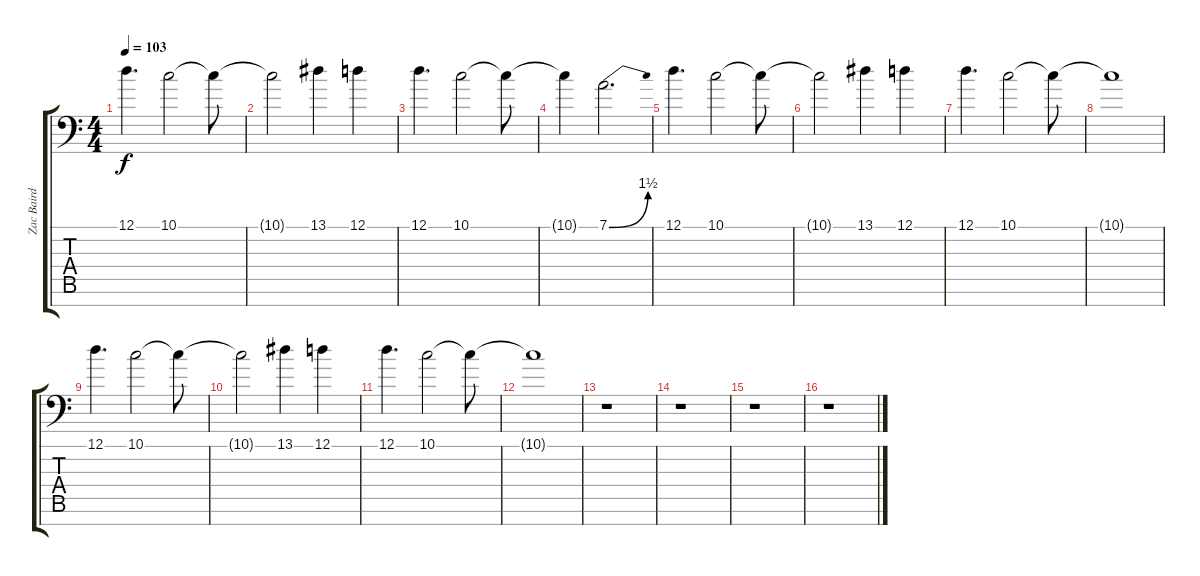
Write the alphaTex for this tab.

\track ("Zac Baird" "Zac Baird") {instrument pad5bowed}
\staff {score tabs}
\tuning (D4 A3 F3 C3 G2 D2 A1) {hide}
\ts (4 4)
\tempo 103
\clef f4
\ks c
12.1.4{d dy f instrument pad5bowed} 10.1.2 10.1{t}.8 |
10.1{t}.2 13.1.4 12.1.4 |
12.1.4{d} 10.1.2 10.1{t}.8 |
10.1{t}.4 7.1{be (bend 0 0 60 6)}.2{d} |
12.1.4{d} 10.1.2 10.1{t}.8 |
10.1{t}.2 13.1.4 12.1.4 |
12.1.4{d} 10.1.2 10.1{t}.8 |
10.1{t}.1 |
12.1.4{d} 10.1.2 10.1{t}.8 |
10.1{t}.2 13.1.4 12.1.4 |
12.1.4{d} 10.1.2 10.1{t}.8 |
10.1{t}.1 |
r.1 |
r.1 |
r.1 |
r.1
